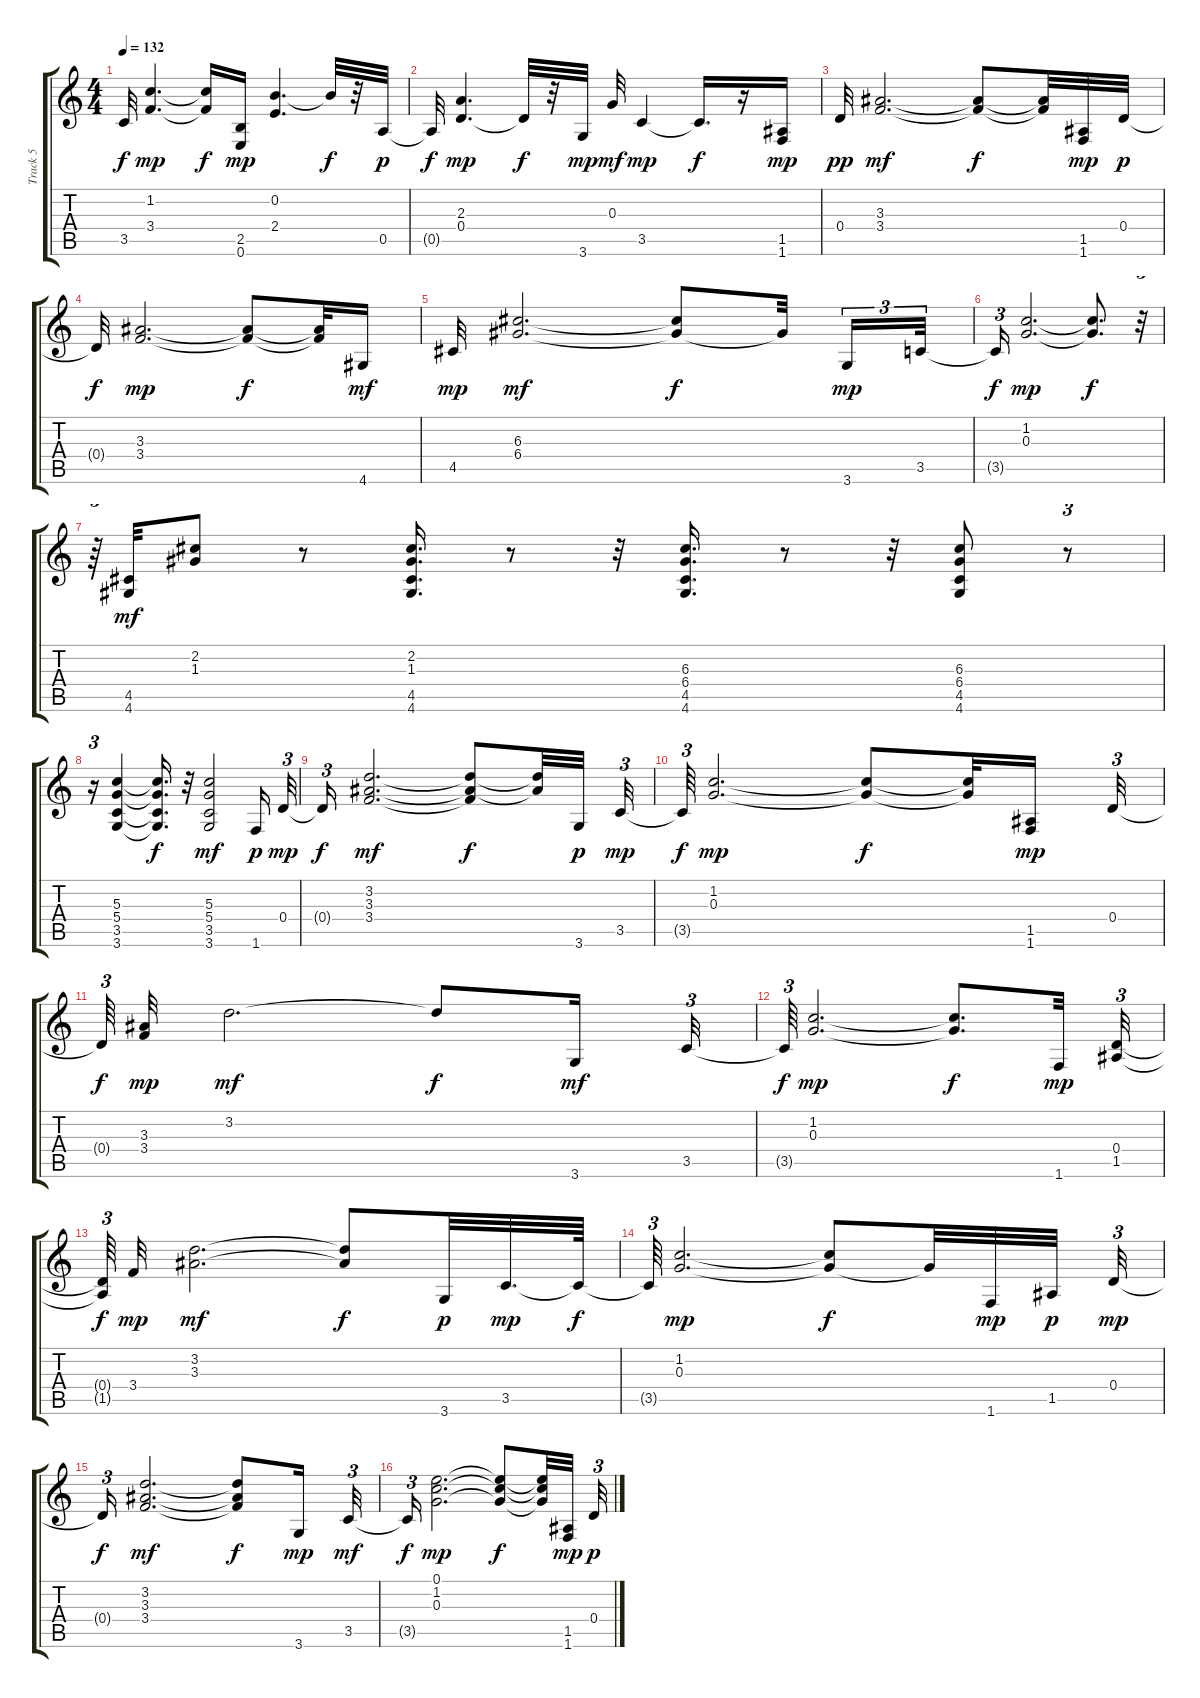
\track ("Track 5" "Track 5") {instrument distortionguitar}
\staff {score tabs}
\tuning (E4 B3 G3 D3 A2 E2) {hide}
\ts (4 4)
\tempo 132
\clef g2
\ks c
3.5{t}.32{dy f} (1.2 3.4).4{d dy mp} (1.2{t} 3.4{t}).16{dy f} (2.5 0.6).16{dy mp} (0.2 2.4).4{d} 0.2{t}.32{dy f} r.32 0.5.32{dy p} |
0.5{t}.32{dy f} (2.3 0.4).4{d dy mp} 0.4{t}.32{dy f} r.32 3.6.32{dy mp} 0.3.32{dy mf} 3.5.4{dy mp} 3.5{t}.16{d dy f} r.16 (1.5 1.6).16{dy mp} |
0.4.32{dy pp} (3.3 3.4).2{d dy mf} (3.3{t} 3.4{t}).8{dy f} (3.3{t} 3.4{t}).32 (1.5 1.6).32{dy mp} 0.4.32{dy p} |
0.4{t}.32{dy f} (3.3 3.4).2{d dy mp} (3.3{t} 3.4{t}).8{dy f} (3.3{t} 3.4{t}).32 4.6.16{dy mf} |
4.5.32{dy mp} (6.3 6.4).2{d dy mf} (6.3{t} 6.4{t}).8{dy f} 6.4{t}.32{beam splitsecondary} 3.6.16{tu (3 2) dy mp} 3.5.32{tu (3 2)} |
3.5{t}.16{tu (3 2) dy f} (1.2 0.3).2{d dy mp} (1.2{t} 0.3{t}).8{d dy f} r.32{tu (3 2)} |
r.64{tu (3 2)} (4.5 4.6).32{dy mf} (2.2 1.3).8 r.8 (2.2 1.3 4.5 4.6).16{d} r.8 r.32 (6.3 6.4 4.5 4.6).16{d} r.8 r.32 (6.3 6.4 4.5 4.6).8 r.8{tu (3 2)} |
r.16{tu (3 2)} (5.3 5.4 3.5 3.6).4 (5.3{t} 5.4{t} 3.5{t} 3.6{t}).16{d dy f} r.32 (5.3 5.4 3.5 3.6).2{dy mf} 1.6.16{dy p} 0.4.32{tu (3 2) dy mp} |
0.4{t}.16{tu (3 2) dy f} (3.2 3.3 3.4).2{d dy mf} (3.2{t} 3.3{t} 3.4{t}).8{dy f} (3.2{t} 3.3{t}).32 3.6.32{dy p beam splitsecondary} 3.5.32{tu (3 2) dy mp} |
3.5{t}.64{tu (3 2) dy f} (1.2 0.3).2{d dy mp} (1.2{t} 0.3{t}).8{dy f} (1.2{t} 0.3{t}).32 (1.5 1.6).16{dy mp beam splitsecondary} 0.4.32{tu (3 2)} |
0.4{t}.64{tu (3 2) dy f} (3.3 3.4).32{dy mp} 3.2.2{d dy mf} 3.2{t}.8{dy f} 3.6.16{dy mf} 3.5.32{tu (3 2)} |
3.5{t}.64{tu (3 2) dy f} (1.2 0.3).2{d dy mp} (1.2{t} 0.3{t}).8{d dy f} 1.6.32{dy mp} (0.4 1.5).32{tu (3 2)} |
(0.4{t} 1.5{t}).64{tu (3 2) dy f} 3.4.32{dy mp} (3.2 3.3).2{d dy mf} (3.2{t} 3.3{t}).8{dy f} 3.6.32{dy p} 3.5.32{d dy mp} 3.5{t}.64{dy f} |
3.5{t}.64{tu (3 2)} (1.2 0.3).2{d dy mp} (1.2{t} 0.3{t}).8{dy f} 0.3{t}.32 1.6.32{dy mp} 1.5.32{dy p beam splitsecondary} 0.4.32{tu (3 2) dy mp} |
0.4{t}.16{tu (3 2) dy f} (3.2 3.3 3.4).2{d dy mf} (3.2{t} 3.3{t} 3.4{t}).8{dy f} 3.6.16{dy mp} 3.5.32{tu (3 2) dy mf} |
3.5{t}.16{tu (3 2) dy f} (0.1 1.2 0.3).2{d dy mp} (0.1{t} 1.2{t} 0.3{t}).8{dy f} (0.1{t} 1.2{t} 0.3{t}).32 (1.5 1.6).32{dy mp beam splitsecondary} 0.4.32{tu (3 2) dy p}
